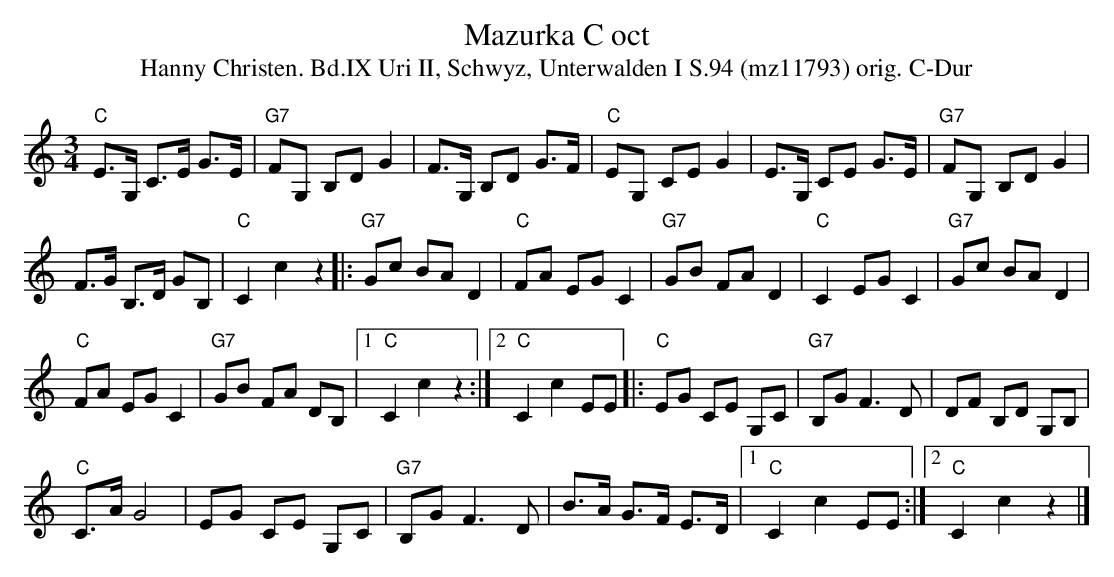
X:1
T:Mazurka C oct
T:Hanny Christen. Bd.IX Uri II, Schwyz, Unterwalden I S.94 (mz11793) orig. C-Dur
M:3/4
L:1/8
K:Cmaj
"C"E>G, C>E G>E | "G7"FG, B,D G2 | F>G, B,D G>F | "C"EG, CE G2 | E>G, CE G>E | "G7"FG, B,D G2 |
F>G B,>D GB, | "C"C2c2z2 |: "G7"Gc BA D2 | "C"FA EG C2 | "G7"GB FA D2 | "C"C2 EG C2 | "G7"Gc BA D2 |
"C"FA EG C2 | "G7"GB FA DB, |1 "C"C2c2 z2 :|2 "C"C2c2 EE |: "C"EG CE G,C | "G7"B,G F3D | DF B,D G,B, |
"C"C>A G4 | EG CE G,C | "G7"B,G F3D | B>A G>F E>D |1 "C"C2c2 EE :|2 "C"C2c2 z2 |]
